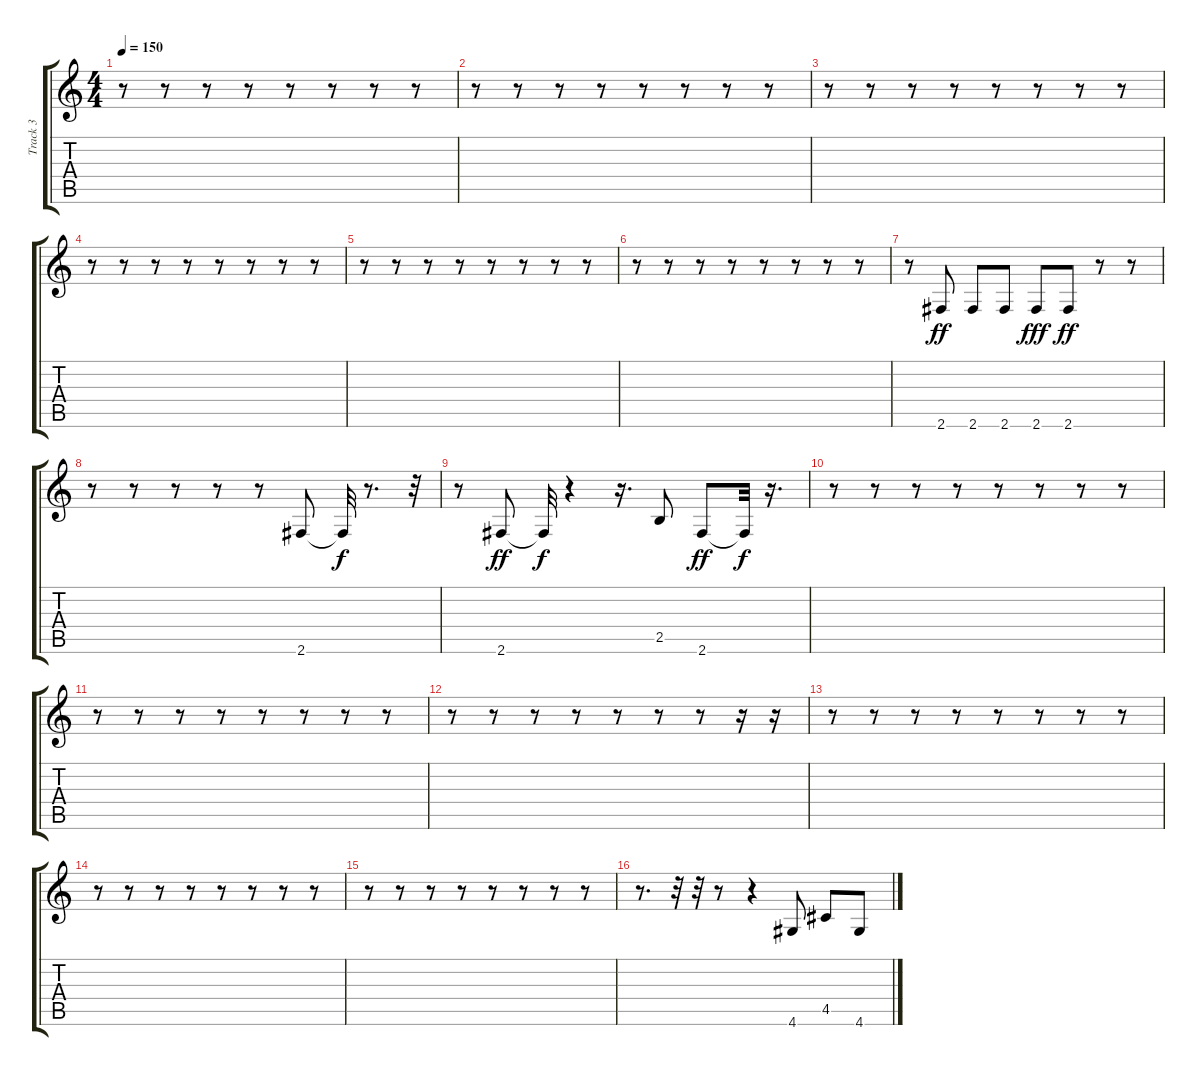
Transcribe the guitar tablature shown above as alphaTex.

\track ("Track 3" "Track 3") {instrument electricbasspick}
\staff {score tabs}
\tuning (E4 B3 G3 D3 A2 E2) {hide}
\ts (4 4)
\tempo 150
\clef g2
\ks c
r.8{dy f} r.8 r.8 r.8 r.8 r.8 r.8 r.8 |
r.8 r.8 r.8 r.8 r.8 r.8 r.8 r.8 |
r.8 r.8 r.8 r.8 r.8 r.8 r.8 r.8 |
r.8 r.8 r.8 r.8 r.8 r.8 r.8 r.8 |
r.8 r.8 r.8 r.8 r.8 r.8 r.8 r.8 |
r.8 r.8 r.8 r.8 r.8 r.8 r.8 r.8 |
r.8 2.6.8{dy ff} 2.6.8 2.6.8 2.6.8{dy fff} 2.6.8{dy ff} r.8 r.8 |
r.8 r.8 r.8 r.8 r.8 2.6.8 2.6{t}.32{dy f} r.8{d} r.32 |
r.8 2.6.8{dy ff} 2.6{t}.32{dy f} r.4 r.16{d} 2.5.8 2.6.8{dy ff} 2.6{t}.32{dy f} r.16{d} |
r.8 r.8 r.8 r.8 r.8 r.8 r.8 r.8 |
r.8 r.8 r.8 r.8 r.8 r.8 r.8 r.8 |
r.8 r.8 r.8 r.8 r.8 r.8 r.8 r.16 r.16 |
r.8 r.8 r.8 r.8 r.8 r.8 r.8 r.8 |
r.8 r.8 r.8 r.8 r.8 r.8 r.8 r.8 |
r.8 r.8 r.8 r.8 r.8 r.8 r.8 r.8 |
r.8{d} r.32 r.32 r.8 r.4 4.6.8 4.5.8 4.6.8
